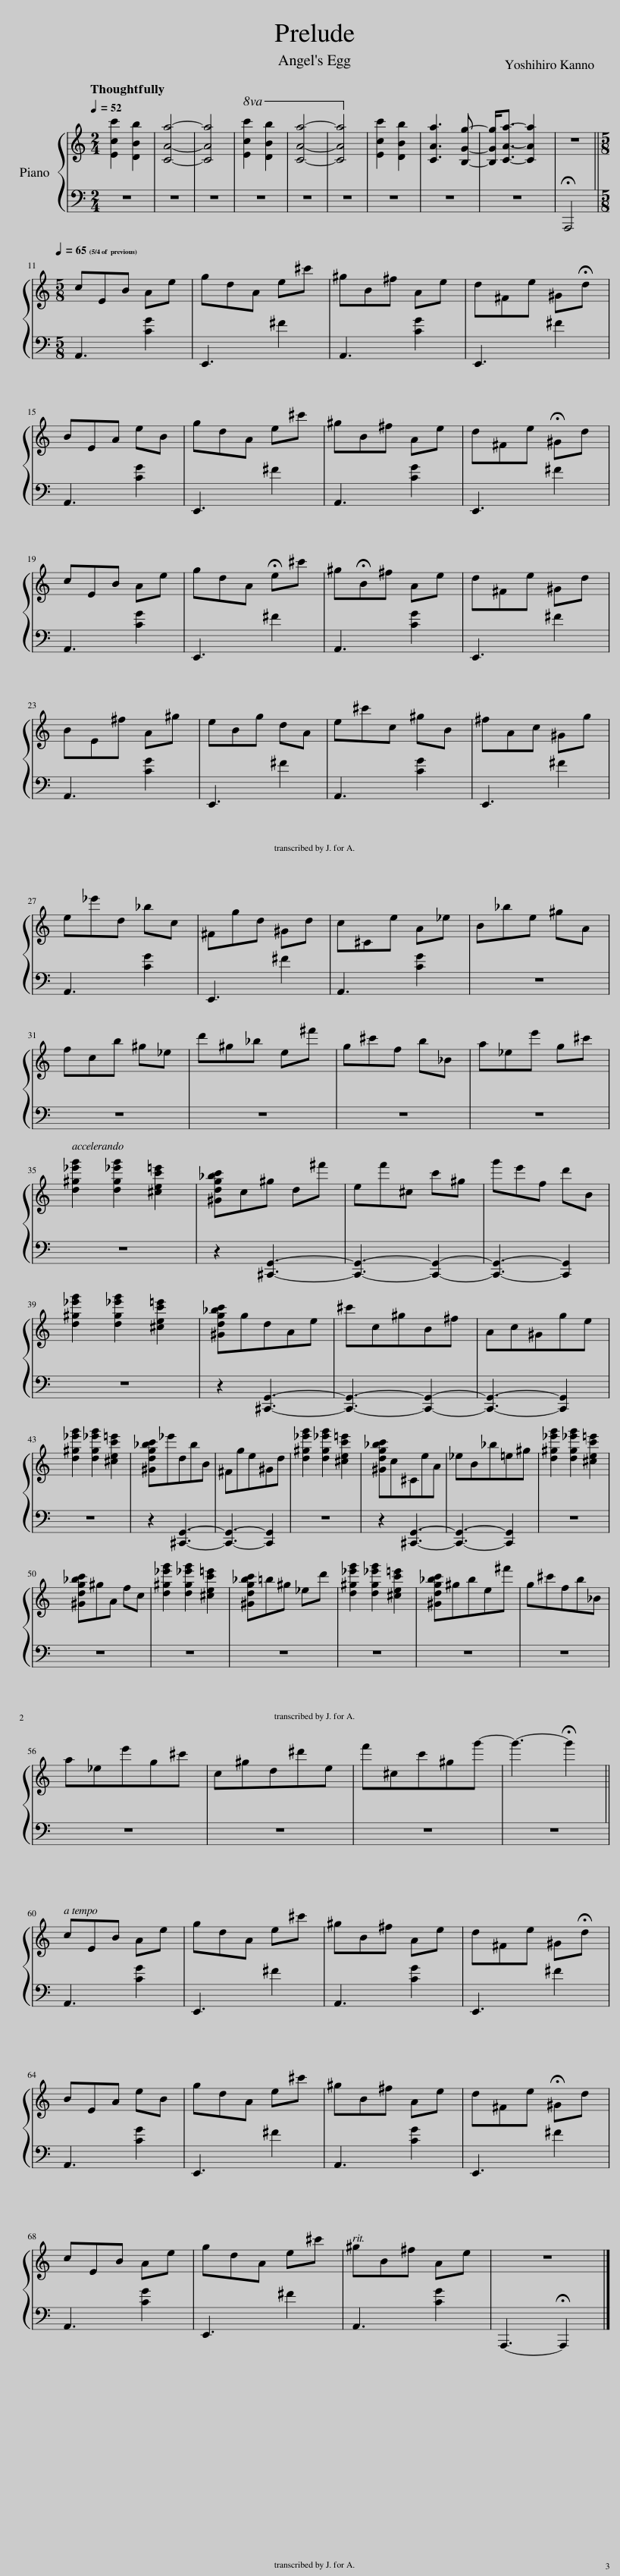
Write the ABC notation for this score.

X:1
%%score { 1 | 2 }
L:1/8
Q:1/4=52
M:2/4
I:linebreak $
K:C
V:1 treble
V:2 bass
V:1
 [Ecc']2 [DBb]2 | [CAa]4- | [CAa]4 |!8va(! [ec'c'']2 [dbb']2!8va)! | [CAa]4- | %5
 [CAa]4 | [Ecc']2 [DBb]2 | [CAa]3 [B,Gg]- | [B,Gg]<[CAa]- [CAa]2 | z4 ||$ %10
[M:5/8][Q:1/4=120][Q:1/4=100][Q:1/4=50][Q:1/4=65] cEB Ae | gdA e^c' | ^gB^f Ae | d^Fe ^G!fermata!d |$ BEA eB | %15
 gdA e^c' | ^gB^f Ae | d^Fe !fermata!^Gd |$ cEB Ae | gdA !fermata!e^c' | %20
 ^g!fermata!B^f Ae | d^Fe ^Gd |$ BE^f A^g | eBg dA | e^c'c ^gB | %25
 ^fAc ^Gg |$ e_e'd _bc | ^Fgd ^Gd | c^Ce A_e | B_be ^gA |$ %30
 fcb ^g_e | d'^g_b e^f' | g^c'f b_B | a_ee' g^c' |$ [d^g_e'g']2 [dg_e'g']2 [^cec'=e']2 | %35
 [^Gdg_bc']c^g d^f' | ef'^c c'^g | g'e'f d'B |$ [d^g_e'g']2 [dg_e'g']2 [^cec'=e']2 | [^Gdg_bc']gdAe | %40
 ^c'c^gB^f | Ac^Gge |$ [d^g_e'g']2 [dg_e'g']2 [^cec'=e']2 | [^Gdg_bc']_e'dbB | ^Fge^Gd | %45
 [d^g_e'g']2 [dg_e'g']2 [^cec'=e']2 | [^Gdg_bc']c^CeA | _eB_b=e^g | [d^g_e'g']2 [dg_e'g']2 [^cec'=e']2 |$ [^Gdg_bc']^gA fc | %50
 [d^g_e'g']2 [dg_e'g']2 [^cec'=e']2 | [^Gdg_bc']=b^g _ed' | [d^g_e'g']2 [dg_e'g']2 [^cec'=e']2 | [^Gdg_bc']^gbe^f' | g^c'fb_B |$ %55
 a_ee'g^c' | c^gd^d'e | f'^cc'^gg'- | g'3- !fermata!g'2 ||$ cEB Ae | %60
 gdA e^c' | ^gB^f Ae | d^Fe ^G!fermata!d |$ BEA eB | gdA e^c' | %65
 ^gB^f Ae | d^Fe !fermata!^Gd |$ cEB Ae | gdA e^c' | ^gB^f Ae | %70
 z5 |] %71
V:2
 z4 | z4 | z4 | z4 | z4 | %5
 z4 | z4 | z4 | z4 | !fermata!A,,,4 ||$ %10
[M:5/8] A,,3 [CG]2 | E,,3 ^F2 | A,,3 [CG]2 | E,,3 ^F2 |$ A,,3 [CG]2 | %15
 E,,3 ^F2 | A,,3 [CG]2 | E,,3 ^F2 |$ A,,3 [CG]2 | E,,3 ^F2 | %20
 A,,3 [CG]2 | E,,3 ^F2 |$ A,,3 [CG]2 | E,,3 ^F2 | A,,3 [CG]2 | %25
 E,,3 ^F2 |$ A,,3 [CG]2 | E,,3 ^F2 | A,,3 [CG]2 | z5 |$ %30
 z5 | z5 | z5 | z5 |$ z6 | %35
 z2 [^C,,G,,]3- | [C,,G,,]3- [C,,G,,]2- | [C,,G,,]3- [C,,G,,]2 |$ z6 | z2 [^C,,G,,]3- | %40
 [C,,G,,]3- [C,,G,,]2- | [C,,G,,]3- [C,,G,,]2 |$ z6 | z2 [^C,,G,,]3- | [C,,G,,]3- [C,,G,,]2 | %45
 z6 | z2 [^C,,G,,]3- | [C,,G,,]3- [C,,G,,]2 | z6 |$ z5 | %50
 z6 | z5 | z6 | z5 | z5 |$ %55
 z5 | z5 | z5 | z5 ||$ A,,3 [CG]2 | %60
 E,,3 ^F2 | A,,3 [CG]2 | E,,3 ^F2 |$ A,,3 [CG]2 | E,,3 ^F2 | %65
 A,,3 [CG]2 | E,,3 ^F2 |$ A,,3 [CG]2 | E,,3 ^F2 | A,,3 [CG]2 | %70
 A,,,3- !fermata!A,,,2 |] %71
